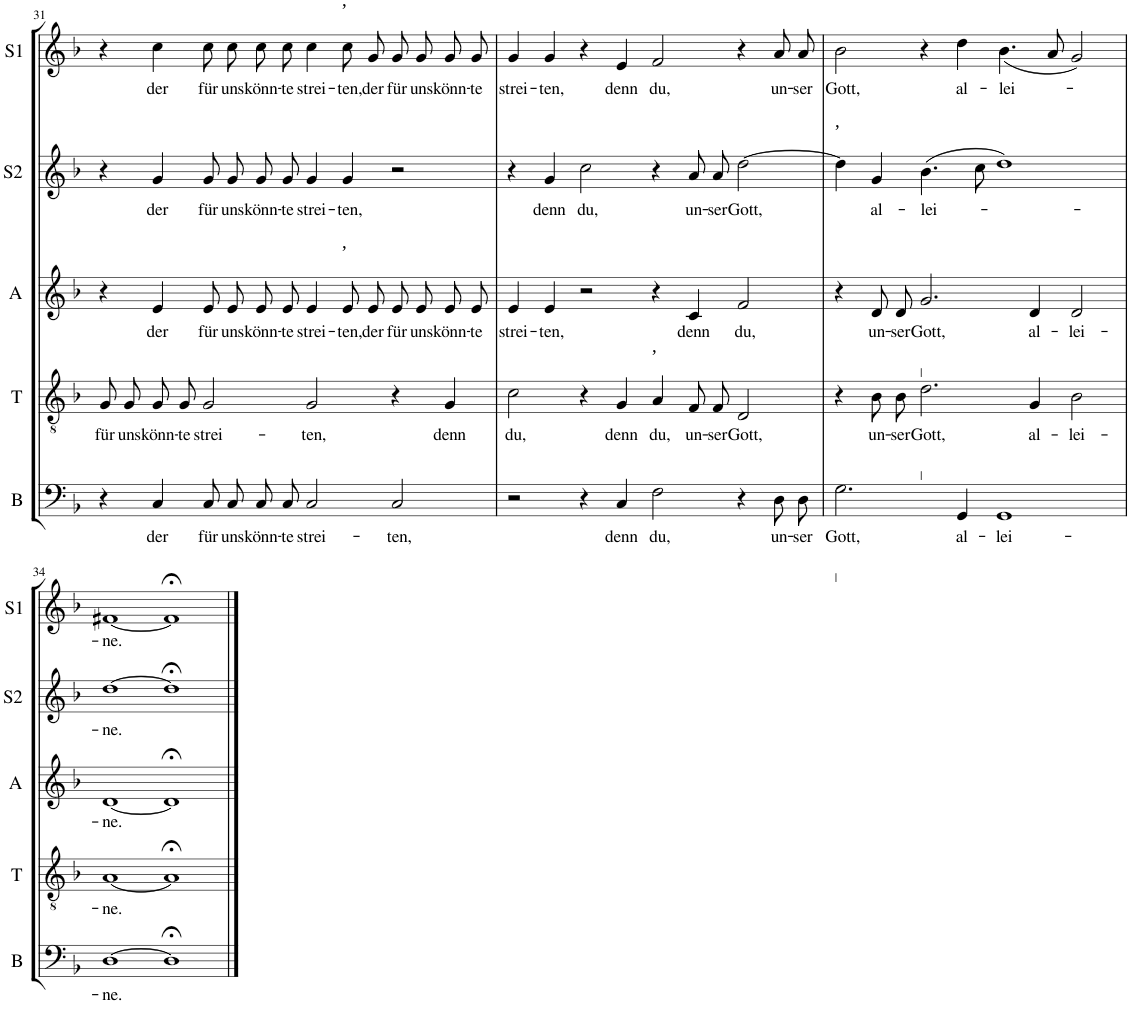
**kern	**text	**kern	**text	**kern	**text	**kern	**text	**kern	**text
*part5	*part5	*part4	*part4	*part3	*part3	*part2	*part2	*part1	*part1
*staff5	*staff5	*staff4	*staff4	*staff3	*staff3	*staff2	*staff2	*staff1	*staff1
*I"Baß	*	*I"Tenor	*	*I"Alt	*	*I"Sopran 2	*	*I"Sopran 1	*
*I'B	*	*I'T	*	*I'A	*	*I'S2	*	*I'S1	*
!!LO:PB:g=z
*clefF4	*	*clefGv2	*	*clefG2	*	*clefG2	*	*clefG2	*
*k[b-]	*	*k[b-]	*	*k[b-]	*	*k[b-]	*	*k[b-]	*
=31	=31	=31	=31	=31	=31	=31	=31	=31	=31
!	!	!	!LO:LY:b	!	!	!	!	!	!
4r	.	8G/	für	4r	.	4r	.	4r	.
!	!	!	!LO:LY:b	!	!	!	!	!	!
.	.	8G/	uns	.	.	.	.	.	.
!	!LO:LY:b	!	!LO:LY:b	!	!LO:LY:b	!	!LO:LY:b	!	!LO:LY:b
4C/	der	8G/	könn-	4e/	der	4g/	der	4cc\	der
!	!	!	!LO:LY:b	!	!	!	!	!	!
.	.	8G/	-te	.	.	.	.	.	.
!	!LO:LY:b	!	!LO:LY:b	!	!LO:LY:b	!	!LO:LY:b	!	!LO:LY:b
8C/	für	2G/	strei-	8e/	für	8g/	für	8cc\	für
!	!LO:LY:b	!	!	!	!LO:LY:b	!	!LO:LY:b	!	!LO:LY:b
8C/	uns	.	.	8e/	uns	8g/	uns	8cc\	uns
!	!LO:LY:b	!	!	!	!LO:LY:b	!	!LO:LY:b	!	!LO:LY:b
8C/	könn-	.	.	8e/	könn-	8g/	könn-	8cc\	könn-
!	!LO:LY:b	!	!	!	!LO:LY:b	!	!LO:LY:b	!	!LO:LY:b
8C/	-te	.	.	8e/	-te	8g/	-te	8cc\	-te
!	!LO:LY:b	!	!LO:LY:b	!	!LO:LY:b	!	!LO:LY:b	!	!LO:LY:b
2C/	strei-	2G/	-ten,	4e/	strei-	4g/	strei-	4cc\	strei-
!	!	!	!	!	!	!	!	!LO:TX:a:t=,	!
!	!	!	!	!LO:TX:a:t=,	!	!	!	!	!
!	!	!	!	!	!LO:LY:b	!	!LO:LY:b	!	!LO:LY:b
.	.	.	.	8e/	-ten,	4g/	-ten,	8cc\	-ten,
!	!	!	!	!	!LO:LY:b	!	!	!	!LO:LY:b
.	.	.	.	8e/	der	.	.	8g/	der
!	!LO:LY:b	!	!	!	!LO:LY:b	!	!	!	!LO:LY:b
2C/	-ten,	4r	.	8e/	für	2r	.	8g/	für
!	!	!	!	!	!LO:LY:b	!	!	!	!LO:LY:b
.	.	.	.	8e/	uns	.	.	8g/	uns
!	!	!	!LO:LY:b	!	!LO:LY:b	!	!	!	!LO:LY:b
.	.	4G/	denn	8e/	könn-	.	.	8g/	könn-
!	!	!	!	!	!LO:LY:b	!	!	!	!LO:LY:b
.	.	.	.	8e/	-te	.	.	8g/	-te
=32	=32	=32	=32	=32	=32	=32	=32	=32	=32
!	!	!	!LO:LY:b	!	!LO:LY:b	!	!	!	!LO:LY:b
2r	.	2c\	du,	4e/	strei-	4r	.	4g/	strei-
!	!	!	!	!	!LO:LY:b	!	!LO:LY:b	!	!LO:LY:b
.	.	.	.	4e/	-ten,	4g/	denn	4g/	-ten,
!	!	!	!	!	!	!	!LO:LY:b	!	!
4r	.	4r	.	2r	.	2cc\	du,	4r	.
!	!LO:LY:b	!	!LO:LY:b	!	!	!	!	!	!LO:LY:b
4C/	denn	4G/	denn	.	.	.	.	4e/	denn
!	!	!LO:TX:a:t=,	!	!	!	!	!	!	!
!	!LO:LY:b	!	!LO:LY:b	!	!	!	!	!	!LO:LY:b
2F\	du,	4A/	du,	4r	.	4r	.	2f/	du,
!	!	!	!LO:LY:b	!	!LO:LY:b	!	!LO:LY:b	!	!
.	.	8F/	un-	4c/	denn	8a/	un-	.	.
!	!	!	!LO:LY:b	!	!	!	!LO:LY:b	!	!
.	.	8F/	-ser	.	.	8a/	-ser	.	.
!	!	!	!LO:LY:b	!	!LO:LY:b	!	!LO:LY:b	!	!
4r	.	2D/	Gott,	2f/	du,	[2dd\	Gott,	4r	.
!	!LO:LY:b	!	!	!	!	!	!	!	!LO:LY:b
8D\	un-	.	.	.	.	.	.	8a/	un-
!	!LO:LY:b	!	!	!	!	!	!	!	!LO:LY:b
8D\	-ser	.	.	.	.	.	.	8a/	-ser
=33	=33	=33	=33	=33	=33	=33	=33	=33	=33
!	!	!	!	!	!	!LO:TX:a:t=,	!	!	!
!LO:TX:b:t=|	!	!	!	!	!	!	!	!	!
!	!LO:LY:b	!	!	!	!	!	!	!	!LO:LY:b
2.G\	Gott,	4r	.	4r	.	4dd\]	.	2b-\	Gott,
!	!	!	!LO:LY:b	!	!LO:LY:b	!	!LO:LY:b	!	!
.	.	8B-\	un-	8d/	un-	4g/	al-	.	.
!	!	!	!LO:LY:b	!	!LO:LY:b	!	!	!	!
.	.	8B-\	-ser	8d/	-ser	.	.	.	.
!	!	!	!	!LO:TX:b:t=|	!	!	!	!	!
!	!	!LO:TX:b:t=|	!	!	!	!	!	!	!
!	!	!	!LO:LY:b	!	!LO:LY:b	!	!LO:LY:b	!	!
.	.	[2d\	Gott,	[2g/	Gott,	(>4.b-\	-lei-	4r	.
!	!LO:LY:b	!	!	!	!	!	!	!	!LO:LY:b
4GG/	al-	.	.	.	.	.	.	4dd\	al-
.	.	.	.	.	.	8cc\	.	.	.
!	!LO:LY:b	!	!	!	!	!	!	!	!LO:LY:b
1GG	-lei-	4ryy	.	4ryy	.	1dd)	.	(<4.b-\	-lei-
!	!	!	!LO:LY:b	!	!LO:LY:b	!	!	!	!
.	.	4G/	al-	4d/	al-	.	.	.	.
.	.	.	.	.	.	.	.	8a/	.
!	!	!	!LO:LY:b	!	!LO:LY:b	!	!	!	!
.	.	2B-\	-lei-	2d/	-lei-	.	.	2g/)	.
!!LO:LB:g=z
=34	=34	=34	=34	=34	=34	=34	=34	=34	=34
!	!LO:LY:b	!	!LO:LY:b	!	!LO:LY:b	!	!LO:LY:b	!	!LO:LY:b
[1D	-ne.	[1A	-ne.	[1d	-ne.	[1dd	-ne.	[1f#X	-ne.
1D;<]	.	4d\]	.	4g/]	.	1dd;<]	.	1f#;<]	.
.	.	1A;<]	.	1d;<]	.	.	.	.	.
4ryy	.	.	.	.	.	4ryy	.	4ryy	.
==	==	==	==	==	==	==	==	==	==
*-	*-	*-	*-	*-	*-	*-	*-	*-	*-
